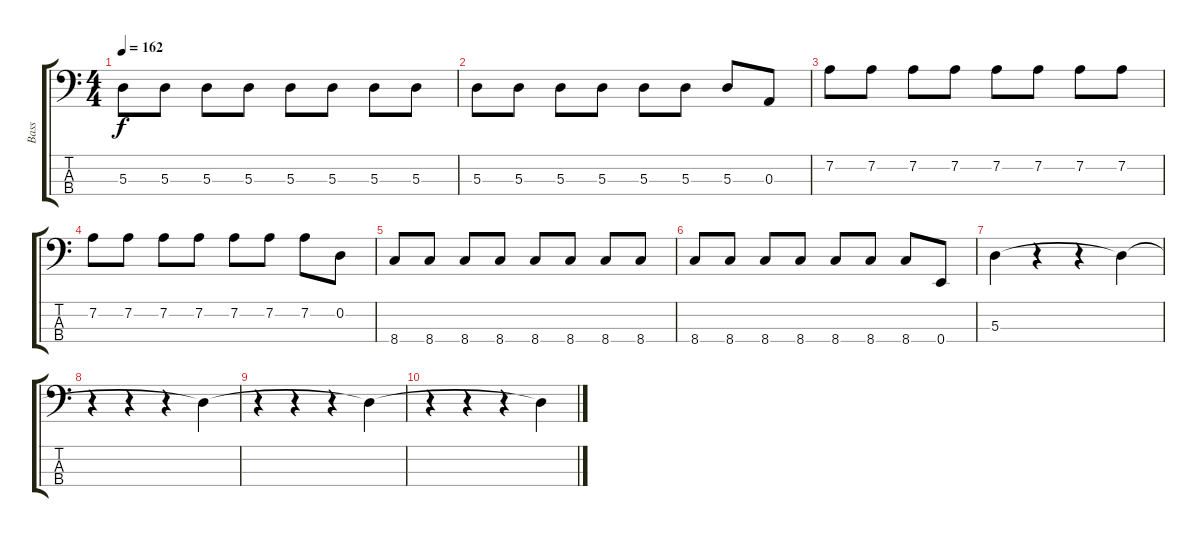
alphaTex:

\track ("Bass" "Bass") {instrument electricbassfinger}
\staff {score tabs}
\tuning (G2 D2 A1 E1) {hide}
\ts (4 4)
\tempo 162
\clef f4
\ks c
5.3.8{dy f} 5.3.8 5.3.8 5.3.8 5.3.8 5.3.8 5.3.8 5.3.8 |
5.3.8 5.3.8 5.3.8 5.3.8 5.3.8 5.3.8 5.3.8 0.3.8 |
7.2.8 7.2.8 7.2.8 7.2.8 7.2.8 7.2.8 7.2.8 7.2.8 |
7.2.8 7.2.8 7.2.8 7.2.8 7.2.8 7.2.8 7.2.8 0.2.8 |
8.4.8 8.4.8 8.4.8 8.4.8 8.4.8 8.4.8 8.4.8 8.4.8 |
8.4.8 8.4.8 8.4.8 8.4.8 8.4.8 8.4.8 8.4.8 0.4.8 |
5.3.4 r.4 r.4 5.3{t}.4 |
r.4 r.4 r.4 5.3{t}.4 |
r.4{volume 13} r.4{volume 11} r.4{volume 9} 5.3{t}.4{volume 8} |
r.4{volume 7} r.4{volume 5} r.4{volume 3} 5.3{t}.4{volume 0}
